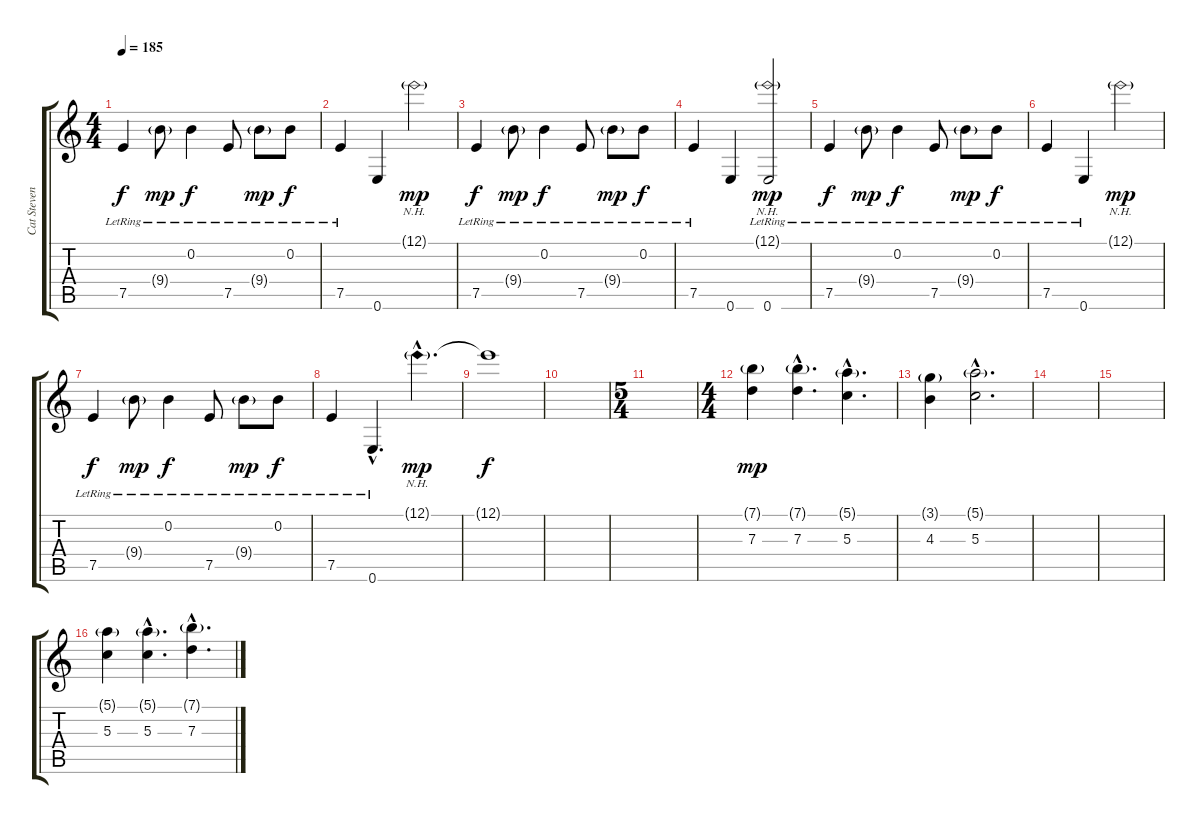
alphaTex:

\track ("Cat Stevens,guitar" "Cat Steven") {instrument acousticguitarsteel}
\staff {score tabs}
\tuning (E4 B3 G3 D3 A2 E2) {hide}
\ts (4 4)
\tempo 185
\clef g2
\ks c
7.5{lr}.4{dy f instrument acousticguitarsteel} 9.4{g lr}.8{dy mp} 0.2{lr}.4{dy f} 7.5{lr}.8 9.4{g lr}.8{dy mp} 0.2{lr}.8{dy f} |
7.5{lr}.4 0.6.4 12.1{nh g}.2{dy mp} |
7.5{lr}.4{dy f} 9.4{g lr}.8{dy mp} 0.2{lr}.4{dy f} 7.5{lr}.8 9.4{g lr}.8{dy mp} 0.2{lr}.8{dy f} |
7.5{lr}.4 0.6.4 (12.1{nh g} 0.6{lr}).2{dy mp} |
7.5{lr}.4{dy f} 9.4{g lr}.8{dy mp} 0.2{lr}.4{dy f} 7.5{lr}.8 9.4{g lr}.8{dy mp} 0.2{lr}.8{dy f} |
7.5{lr}.4 0.6{lr}.4 12.1{nh g}.2{dy mp} |
7.5{lr}.4{dy f} 9.4{g lr}.8{dy mp} 0.2{lr}.4{dy f} 7.5{lr}.8 9.4{g lr}.8{dy mp} 0.2{lr}.8{dy f} |
7.5{lr}.4 0.6{hac lr}.4{d} 12.1{nh g hac}.4{d dy mp} |
12.1{t}.1{dy f} |
|
\ts (5 4)
|
\ts (4 4)
(7.1{g} 7.3).4{dy mp} (7.1{g hac} 7.3{hac}).4{d} (5.1{g hac} 5.3{hac}).4{d} |
(3.1{g} 4.3).4 (5.1{g hac} 5.3{hac}).2{d} |
|
|
(5.1{g} 5.3).4 (5.1{g hac} 5.3{hac}).4{d} (7.1{g hac} 7.3{hac}).4{d}
